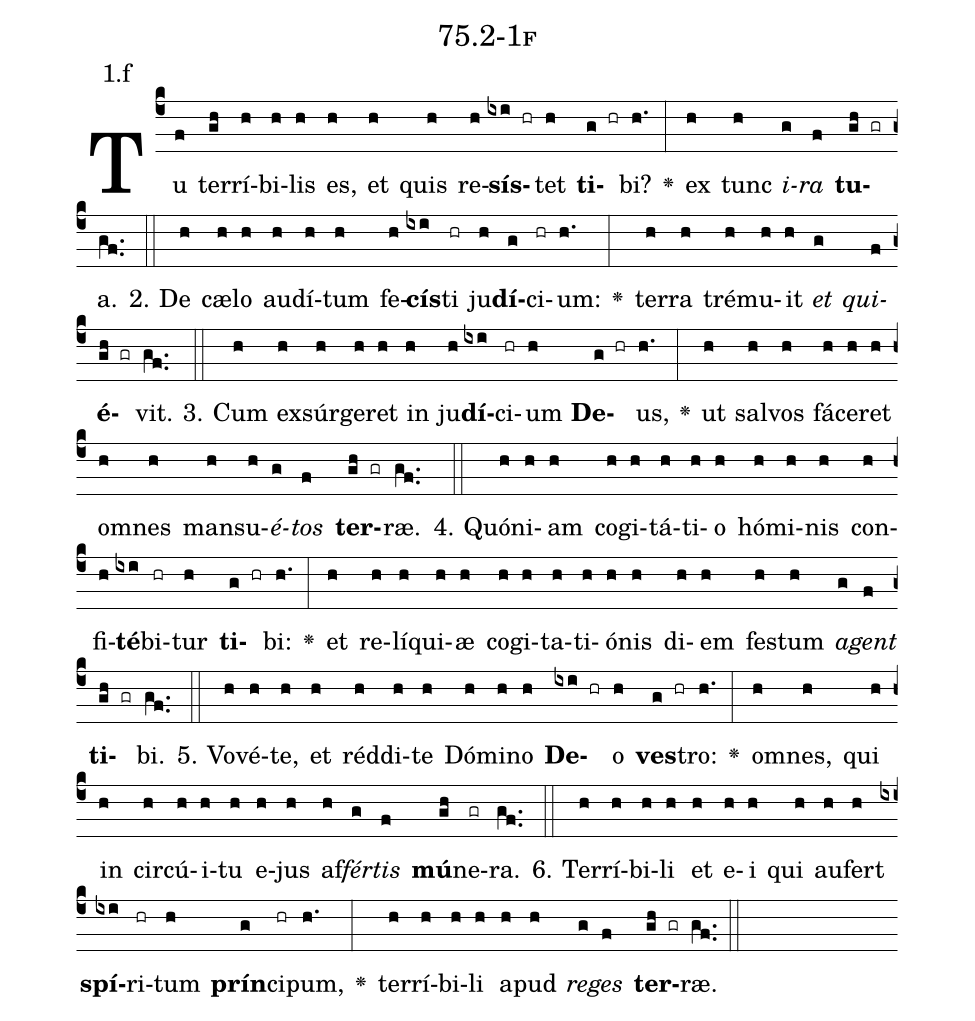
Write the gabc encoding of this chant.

name: 75.2-1f;
annotation: 1.f;
%%
(c4)Tu(f) ter(gh)rí(h)bi(h)lis(h) es,(h) et(h) quis(h) re(h)<b>sís</b>(ixi hr)tet(h) <b>ti</b>(g hr)bi?(h.) <v>\greheightstar</v>(:) ex(h) tunc(h) <i>i</i>(g)<i>ra</i>(f) <b>tu</b>(gh gr)a.(gf..) (::)
2. De(h) cæ(h)lo(h) au(h)dí(h)tum(h) fe(h)<b>cís</b>(ixi)ti(hr) ju(h)<b>dí</b>(g)ci(hr)um:(h.) <v>\greheightstar</v>(:) ter(h)ra(h) tré(h)mu(h)it(h) <i>et</i>(g) <i>qui</i>(f)<b>é</b>(gh gr)vit.(gf..) (::)
3. Cum(h) ex(h)súr(h)ge(h)ret(h) in(h) ju(h)<b>dí</b>(ixi)ci(hr)um(h) <b>De</b>(g hr)us,(h.) <v>\greheightstar</v>(:) ut(h) sal(h)vos(h) fá(h)ce(h)ret(h) om(h)nes(h) man(h)su(h)<i>é</i>(g)<i>tos</i>(f) <b>ter</b>(gh gr)ræ.(gf..) (::)
4. Quón(h)i(h)am(h) co(h)gi(h)tá(h)ti(h)o(h) hó(h)mi(h)nis(h) con(h)fi(h)<b>té</b>(ixi)bi(hr)tur(h) <b>ti</b>(g hr)bi:(h.) <v>\greheightstar</v>(:) et(h) re(h)lí(h)qui(h)æ(h) co(h)gi(h)ta(h)ti(h)ó(h)nis(h) di(h)em(h) fes(h)tum(h) <i>a</i>(g)<i>gent</i>(f) <b>ti</b>(gh gr)bi.(gf..) (::)
5. Vo(h)vé(h)te,(h) et(h) réd(h)di(h)te(h) Dó(h)mi(h)no(h) <b>De</b>(ixi hr)o(h) <b>ves</b>(g hr)tro:(h.) <v>\greheightstar</v>(:) om(h)nes,(h) qui(h) in(h) cir(h)cú(h)i(h)tu(h) e(h)jus(h) af(h)<i>fér</i>(g)<i>tis</i>(f) <b>mú</b>(gh)ne(gr)ra.(gf..) (::)
6. Ter(h)rí(h)bi(h)li(h) et(h) e(h)i(h) qui(h) au(h)fert(h) <b>spí</b>(ixi)ri(hr)tum(h) <b>prín</b>(g)ci(hr)pum,(h.) <v>\greheightstar</v>(:) ter(h)rí(h)bi(h)li(h) a(h)pud(h) <i>re</i>(g)<i>ges</i>(f) <b>ter</b>(gh gr)ræ.(gf..) (::)
